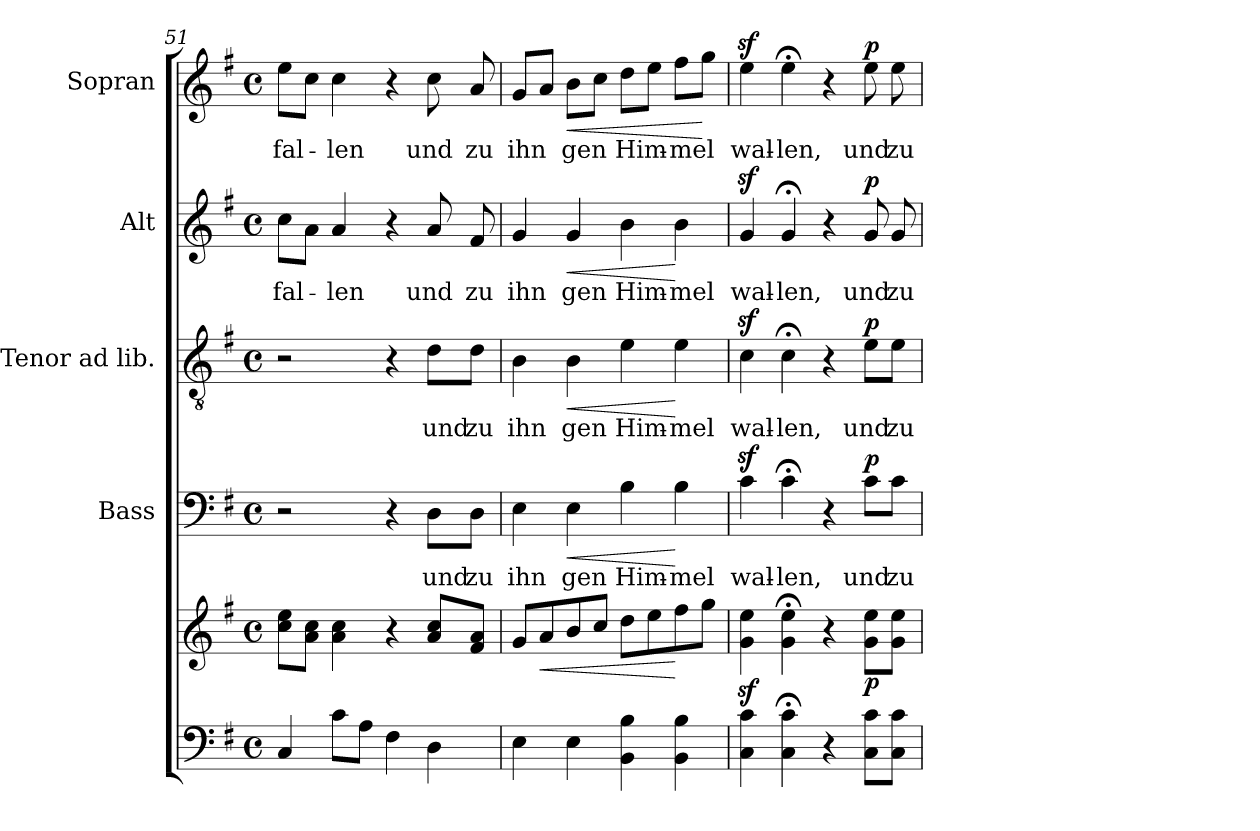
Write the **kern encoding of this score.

**kern	**kern	**dynam	**kern	**text	**dynam	**kern	**text	**dynam	**kern	**text	**dynam	**kern	**text	**dynam
*part5	*part5	*part5	*part4	*part4	*part4	*part3	*part3	*part3	*part2	*part2	*part2	*part1	*part1	*part1
*staff6	*staff5	*staff5/6	*staff4	*staff4	*staff4	*staff3	*staff3	*staff3	*staff2	*staff2	*staff2	*staff1	*staff1	*staff1
*	*	*	*I"Bass	*	*	*I"Tenor ad lib.	*	*	*I"Alt	*	*	*I"Sopran	*	*
*	*	*	*I'B.	*	*	*I'T.	*	*	*I'A.	*	*	*I'S.	*	*
!!LO:LB:g=z
*clefF4	*clefG2	*	*clefF4	*	*	*clefGv2	*	*	*clefG2	*	*	*clefG2	*	*
*k[f#]	*k[f#]	*	*k[f#]	*	*	*k[f#]	*	*	*k[f#]	*	*	*k[f#]	*	*
*G:	*G:	*	*G:	*	*	*G:	*	*	*G:	*	*	*G:	*	*
*M4/4	*M4/4	*	*M4/4	*	*	*M4/4	*	*	*M4/4	*	*	*M4/4	*	*
*met(c)	*met(c)	*	*met(c)	*	*	*met(c)	*	*	*met(c)	*	*	*met(c)	*	*
=51	=51	=51	=51	=51	=51	=51	=51	=51	=51	=51	=51	=51	=51	=51
!	!	!	!	!	!	!	!	!	!	!LO:LY:b	!	!	!LO:LY:b	!
4C/	8cc\ 8ee\L	.	2r	.	.	2r	.	.	8cc\L	-fal-	.	8ee\L	-fal-	.
.	8a\ 8cc\J	.	.	.	.	.	.	.	8a\J	.	.	8cc\J	.	.
!	!	!	!	!	!	!	!	!	!	!LO:LY:b	!	!	!LO:LY:b	!
8c\L	4a\ 4cc\	.	.	.	.	.	.	.	4a/	-len	.	4cc\	-len	.
8A\J	.	.	.	.	.	.	.	.	.	.	.	.	.	.
4F#\	4r	.	4r	.	.	4r	.	.	4r	.	.	4r	.	.
!	!	!	!	!LO:LY:b	!	!	!LO:LY:b	!	!	!LO:LY:b	!	!	!LO:LY:b	!
4D\	8a/ 8cc/L	.	8D\L	und	.	8d\L	und	.	8a/	und	.	8cc\	und	.
!	!	!	!	!LO:LY:b	!	!	!LO:LY:b	!	!	!LO:LY:b	!	!	!LO:LY:b	!
.	8f#/ 8a/J	.	8D\J	zu	.	8d\J	zu	.	8f#/	zu	.	8a/	zu	.
=52	=52	=52	=52	=52	=52	=52	=52	=52	=52	=52	=52	=52	=52	=52
!	!	!	!	!LO:LY:b	!	!	!LO:LY:b	!	!	!LO:LY:b	!	!	!LO:LY:b	!
4E\	8g/L	.	4E\	ihn	.	4B\	ihn	.	4g/	ihn	.	8g/L	ihn	.
!	!	!LO:HP:b	!	!	!	!	!	!	!	!	!	!	!	!
.	8a/	<	.	.	.	.	.	.	.	.	.	8a/J	.	.
!	!	!	!	!LO:LY:b	!LO:HP:b	!	!LO:LY:b	!LO:HP:b	!	!LO:LY:b	!LO:HP:b	!	!LO:LY:b	!LO:HP:b
4E\	8b/	.	4E\	gen	<	4B\	gen	<	4g/	gen	<	8b\L	gen	<
.	8cc/J	.	.	.	.	.	.	.	.	.	.	8cc\J	.	.
!	!	!	!	!LO:LY:b	!	!	!LO:LY:b	!	!	!LO:LY:b	!	!	!LO:LY:b	!
4BB\ 4B\	8dd\L	.	4B\	Him-	.	4e\	Him-	.	4b\	Him-	.	8dd\L	Him-	.
.	8ee\	.	.	.	.	.	.	.	.	.	.	8ee\J	.	.
!	!	!	!	!LO:LY:b	!	!	!LO:LY:b	!	!	!LO:LY:b	!	!	!LO:LY:b	!
4BB\ 4B\	8ff#\	[	4B\	-mel	[	4e\	-mel	[	4b\	-mel	[	8ff#\L	-mel	.
.	8gg\J	.	.	.	.	.	.	.	.	.	.	8gg\J	.	[
=53	=53	=53	=53	=53	=53	=53	=53	=53	=53	=53	=53	=53	=53	=53
!	!	!	!	!LO:LY:b	!	!	!LO:LY:b	!	!	!LO:LY:b	!	!	!LO:LY:b	!
4C\ 4c\	4g\z< 4ee\z<	.	4cz>\	wal-	.	4cz>\	wal-	.	4gz>/	wal-	.	4eez>\	wal-	.
!	!	!	!	!LO:LY:b	!	!	!LO:LY:b	!	!	!LO:LY:b	!	!	!LO:LY:b	!
4C\; 4c\;	4g\;< 4ee\;<	.	4c;<\	-len,	.	4c;<\	-len,	.	4g;</	-len,	.	4ee;<\	-len,	.
4r	4r	.	4r	.	.	4r	.	.	4r	.	.	4r	.	.
!	!	!LO:DY:b	!	!LO:LY:b	!LO:DY:a	!	!LO:LY:b	!LO:DY:a	!	!LO:LY:b	!LO:DY:a	!	!LO:LY:b	!LO:DY:a
8C\ 8c\L	8g\ 8ee\L	p	8c\L	und	p	8e\L	und	p	8g/	und	p	8ee\	und	p
!	!	!	!	!LO:LY:b	!	!	!LO:LY:b	!	!	!LO:LY:b	!	!	!LO:LY:b	!
8C\ 8c\J	8g\ 8ee\J	.	8c\J	zu	.	8e\J	zu	.	8g/	zu	.	8ee\	zu	.
=	=	=	=	=	=	=	=	=	=	=	=	=	=	=
*-	*-	*-	*-	*-	*-	*-	*-	*-	*-	*-	*-	*-	*-	*-
